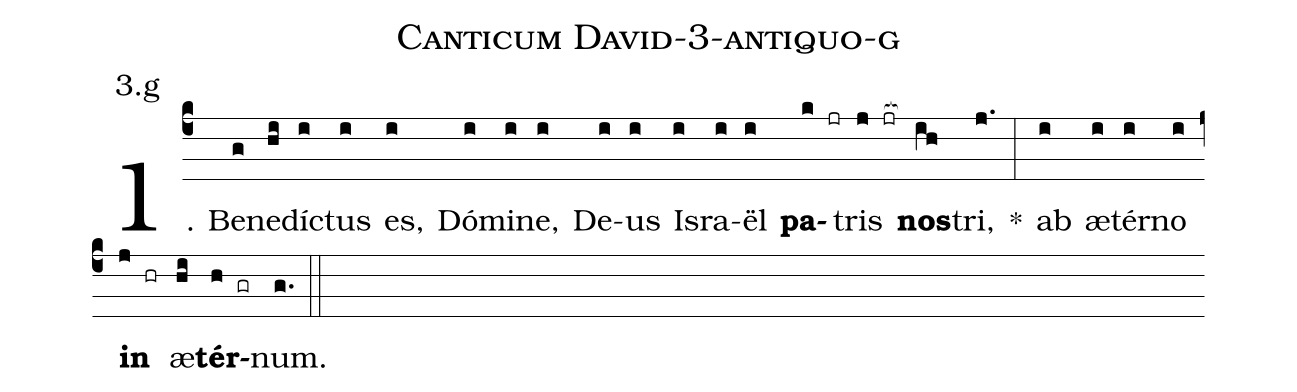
name: Canticum David-3-antiquo-g;
annotation: 3.g;
%%
(c4)1. Be(g)ne(hi)díc(i)tus(i) es,(i) Dó(i)mi(i)ne,(i) De(i)us(i) Is(i)ra(i)ël(i) <b>pa</b>(k jr)tris(j jr[ocb:1{]) <b>nos</b>(ih[ocb:0}])tri,(j.) *(:) ab(i) æ(i)tér(i)no(i) <b>in</b>(j hr) æ(hi)<b>tér</b>(h gr)num.(g.) (::)
